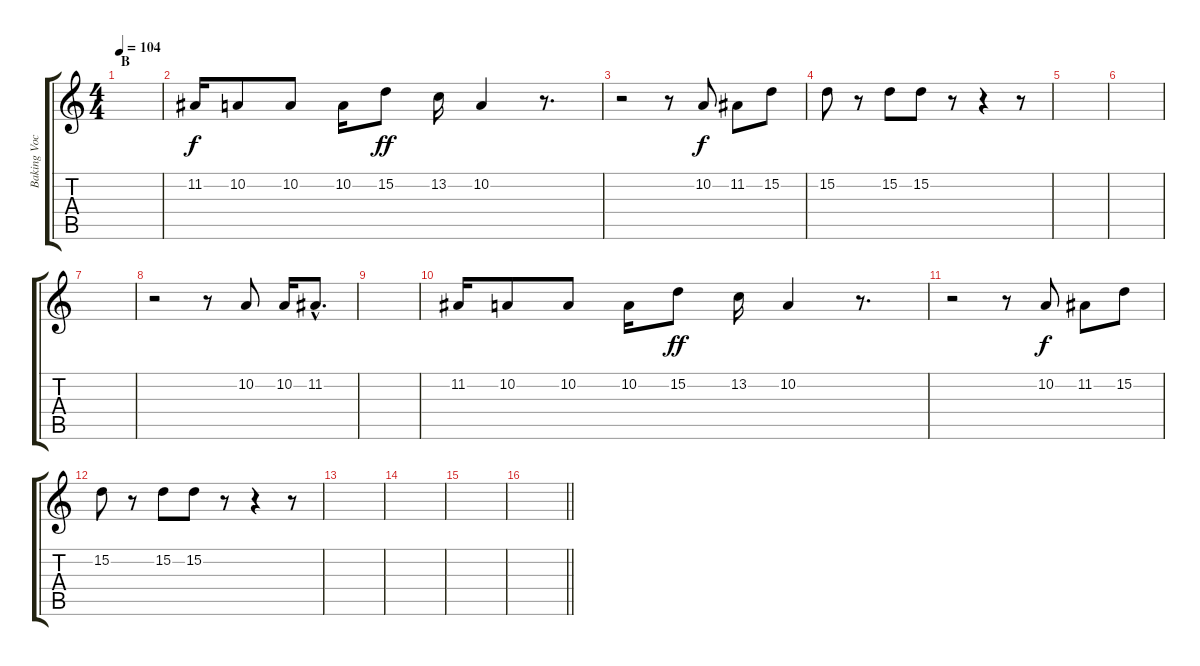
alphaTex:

\track ("Baking Vocals" "Baking Voc") {instrument tenorsax}
\staff {score tabs}
\tuning (E4 B3 G3 D3 A2 D2) {hide}
\ts (4 4)
\section ("" "B")
\tempo 104
\clef g2
\ks c
|
11.2.16 10.2.8 10.2.8 10.2.16 15.2.8{dy ff} 13.2.16 10.2.4 r.8{d} |
r.2 r.8 10.2.8{dy f} 11.2.8 15.2.8 |
15.2.8 r.8 15.2.8 15.2.8 r.8 r.4 r.8 |
|
|
|
r.2 r.8 10.2.8 10.2.16 11.2{hac}.8{d} |
|
11.2.16 10.2.8 10.2.8 10.2.16 15.2.8{dy ff} 13.2.16 10.2.4 r.8{d} |
r.2 r.8 10.2.8{dy f} 11.2.8 15.2.8 |
15.2.8 r.8 15.2.8 15.2.8 r.8 r.4 r.8 |
|
|
|
\barLineRight lightlight
